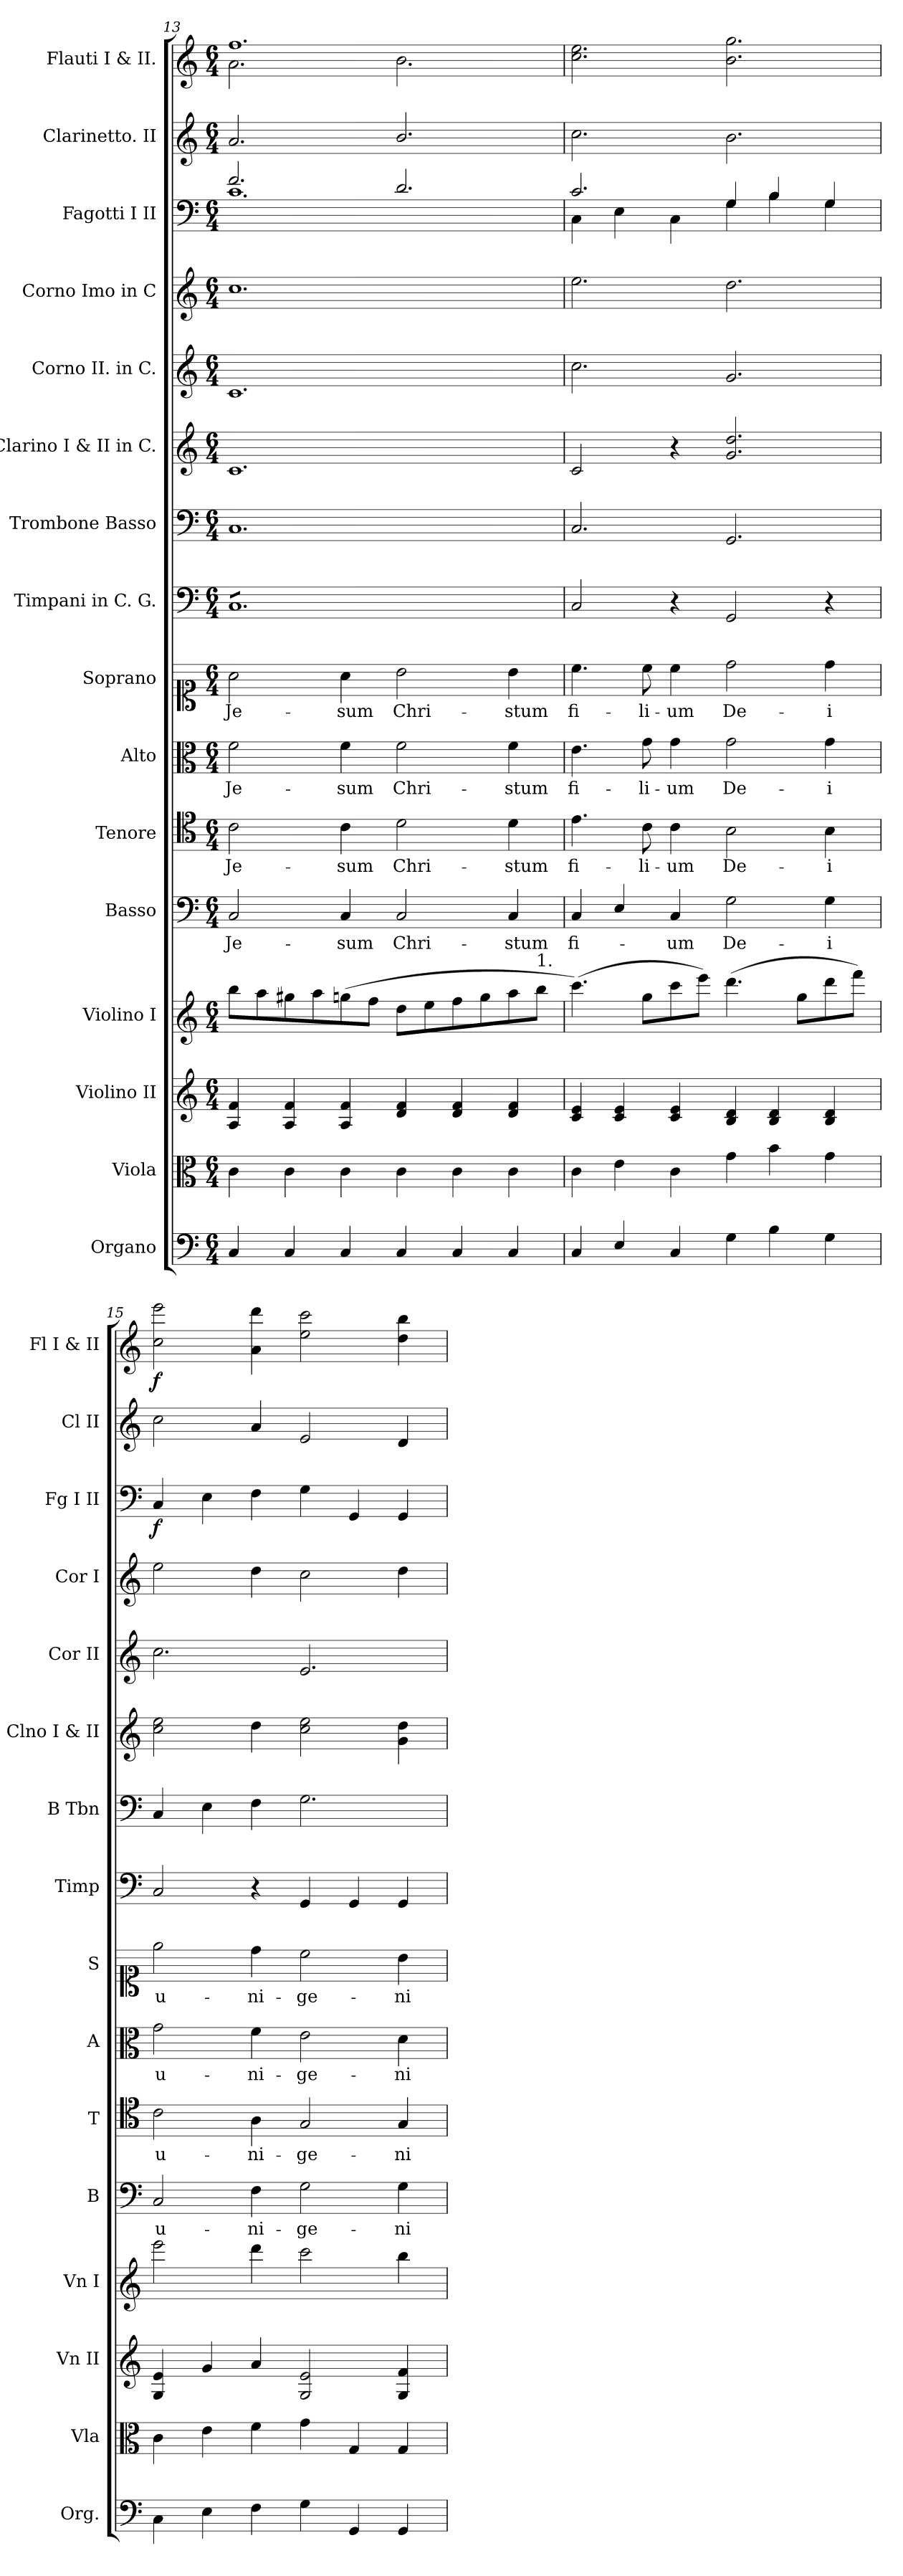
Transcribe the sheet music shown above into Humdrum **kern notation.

**kern	**kern	**kern	**kern	**kern	**text	**kern	**text	**kern	**text	**kern	**text	**kern	**kern	**kern	**kern	**kern	**kern	**dynam	**kern	**kern	**dynam
*part16	*part15	*part14	*part13	*part12	*part12	*part11	*part11	*part10	*part10	*part9	*part9	*part8	*part7	*part6	*part5	*part4	*part3	*part3	*part2	*part1	*part1
*staff16	*staff15	*staff14	*staff13	*staff12	*staff12	*staff11	*staff11	*staff10	*staff10	*staff9	*staff9	*staff8	*staff7	*staff6	*staff5	*staff4	*staff3	*staff3	*staff2	*staff1	*staff1
*I"Organo	*I"Viola	*I"Violino II	*I"Violino I	*I"Basso	*	*I"Tenore	*	*I"Alto	*	*I"Soprano	*	*I"Timpani in C. G.	*I"Trombone Basso	*I"Clarino I & II in C.	*I"Corno II. in C.	*I"Corno Imo in C	*I"Fagotti I II	*	*I"Clarinetto. II	*I"Flauti I & II.	*
*I'Org.	*I'Vla	*I'Vn II	*I'Vn I	*I'B	*	*I'T	*	*I'A	*	*I'S	*	*I'Timp	*I'B Tbn	*I'Clno I & II	*I'Cor II	*I'Cor I	*I'Fg I II	*	*I'Cl II	*I'Fl I & II	*
*clefF4	*clefC3	*clefG2	*clefG2	*clefF4	*	*clefC4	*	*clefC3	*	*clefC1	*	*clefF4	*clefF4	*clefG2	*clefG2	*clefG2	*clefF4	*	*clefG2	*clefG2	*
*k[]	*k[]	*k[]	*k[]	*k[]	*	*k[]	*	*k[]	*	*k[]	*	*k[]	*k[]	*k[]	*k[]	*k[]	*k[]	*	*k[]	*k[]	*
*C:	*C:	*C:	*C:	*C:	*	*C:	*	*C:	*	*C:	*	*C:	*C:	*C:	*C:	*C:	*C:	*	*C:	*C:	*
*M6/4	*M6/4	*M6/4	*M6/4	*M6/4	*	*M6/4	*	*M6/4	*	*M6/4	*	*M6/4	*M6/4	*M6/4	*M6/4	*M6/4	*M6/4	*	*M6/4	*M6/4	*
=13	=13	=13	=13	=13	=13	=13	=13	=13	=13	=13	=13	=13	=13	=13	=13	=13	=13	=13	=13	=13	=13
*	*	*	*	*	*	*	*	*	*	*	*	*	*	*	*	*	*^	*	*	*^	*
*	*	*	*	*	*	*	*	*	*	*	*	*tremolo	*	*	*	*	*	*	*	*	*	*	*
4C/	4c\	4A/ 4f/	8bb\L	2C/	Je-	2c\	Je-	2f\	Je-	2a\	Je-	8C/L	1.C/	1.c/	1.c/	1.cc\	2.f/	1.c\	.	2.a/	1.ff/	2.a\	.
.	.	.	8aa\	.	.	.	.	.	.	.	.	8C/	.	.	.	.	.	.	.	.	.	.	.
4C/	4c\	4A/ 4f/	8gg#X\	.	.	.	.	.	.	.	.	8C/	.	.	.	.	.	.	.	.	.	.	.
.	.	.	8aa\	.	.	.	.	.	.	.	.	8C/	.	.	.	.	.	.	.	.	.	.	.
4C/	4c\	4A/ 4f/	(>8ggn\	4C/	-sum	4c\	-sum	4f\	-sum	4a\	-sum	8C/	.	.	.	.	.	.	.	.	.	.	.
.	.	.	8ff\J	.	.	.	.	.	.	.	.	8C/	.	.	.	.	.	.	.	.	.	.	.
4C/	4c\	4d/ 4f/	8dd\L	2C/	Chri-	2d\	Chri-	2f\	Chri-	2b\	Chri-	8C/	.	.	.	.	2.d/	.	.	2.b/	.	2.b\	.
.	.	.	8ee\	.	.	.	.	.	.	.	.	8C/	.	.	.	.	.	.	.	.	.	.	.
4C/	4c\	4d/ 4f/	8ff\	.	.	.	.	.	.	.	.	8C/	.	.	.	.	.	.	.	.	.	.	.
.	.	.	8gg\	.	.	.	.	.	.	.	.	8C/	.	.	.	.	.	.	.	.	.	.	.
4C/	4c\	4d/ 4f/	8aa\	4C/	-stum	4d\	-stum	4f\	-stum	4b\	-stum	8C/	.	.	.	.	.	.	.	.	.	.	.
!	!	!	!LO:TX:a:t=1.	!	!	!	!	!	!	!	!	!	!	!	!	!	!	!	!	!	!	!	!
.	.	.	8bb\J	.	.	.	.	.	.	.	.	8C/J	.	.	.	.	.	.	.	.	.	.	.
*	*	*	*	*	*	*	*	*	*	*	*	*Xtremolo	*	*	*	*	*	*	*	*	*	*	*
*	*	*	*	*	*	*	*	*	*	*	*	*	*	*	*	*	*	*	*	*	*v	*v	*
=14	=14	=14	=14	=14	=14	=14	=14	=14	=14	=14	=14	=14	=14	=14	=14	=14	=14	=14	=14	=14	=14	=14
4C/	4c\	4c/ 4e/	(>4.ccc\)	4C/	fi-	4.e\	fi-	4.e\	fi-	4.cc\	fi-	2C/	2.C/	2c/	2.cc\	2.ee\	2.c/	4C\	.	2.cc\	2.cc\ 2.ee\	.
4E/	4e\	4c/ 4e/	.	4E/	.	.	.	.	.	.	.	.	.	.	.	.	.	4E\	.	.	.	.
.	.	.	8gg\L	.	.	8c\	-li-	8g\	-li-	8cc\	-li-	.	.	.	.	.	.	.	.	.	.	.
4C/	4c\	4c/ 4e/	8ccc\	4C/	-um	4c\	-um	4g\	-um	4cc\	-um	4r	.	4r	.	.	.	4C\	.	.	.	.
.	.	.	8eee\J)	.	.	.	.	.	.	.	.	.	.	.	.	.	.	.	.	.	.	.
4G\	4g\	4B/ 4d/	(>4.ddd\	2G\	De-	2B\	De-	2g\	De-	2dd\	De-	2GG/	2.GG/	2.g/ 2.dd/	2.g/	2.dd\	4G/	4G\	.	2.b\	2.b\ 2.gg\	.
4B\	4b\	4B/ 4d/	.	.	.	.	.	.	.	.	.	.	.	.	.	.	4B/	4B\	.	.	.	.
.	.	.	8gg\L	.	.	.	.	.	.	.	.	.	.	.	.	.	.	.	.	.	.	.
4G\	4g\	4B/ 4d/	8ddd\	4G\	-i	4B\	-i	4g\	-i	4dd\	-i	4r	.	.	.	.	4G/	4G\	.	.	.	.
.	.	.	8fff\J)	.	.	.	.	.	.	.	.	.	.	.	.	.	.	.	.	.	.	.
*	*	*	*	*	*	*	*	*	*	*	*	*	*	*	*	*	*v	*v	*	*	*	*
=15	=15	=15	=15	=15	=15	=15	=15	=15	=15	=15	=15	=15	=15	=15	=15	=15	=15	=15	=15	=15	=15
4C\	4c\	4G/ 4e/	2eee\	2C/	u-	2c\	u-	2g\	u-	2ee\	u-	2C/	4C/	2cc\ 2ee\	2.cc\	2ee\	4C/	f	2cc\	2cc\ 2eee\	f
4E\	4e\	4g/	.	.	.	.	.	.	.	.	.	.	4E\	.	.	.	4E\	.	.	.	.
4F\	4f\	4a/	4ddd\	4F\	-ni-	4A\	-ni-	4f\	-ni-	4dd\	-ni-	4r	4F\	4dd\	.	4dd\	4F\	.	4a/	4a\ 4ddd\	.
4G\	4g\	2G/ 2e/	2ccc\	2G\	-ge-	2G/	-ge-	2e\	-ge-	2cc\	-ge-	4GG/	2.G\	2cc\ 2ee\	2.e/	2cc\	4G\	.	2e/	2ee\ 2ccc\	.
4GG/	4G/	.	.	.	.	.	.	.	.	.	.	4GG/	.	.	.	.	4GG/	.	.	.	.
4GG/	4G/	4G/ 4f/	4bb\	4G\	-ni-	4G/	-ni-	4d\	-ni-	4b\	-ni-	4GG/	.	4g\ 4dd\	.	4dd\	4GG/	.	4d/	4dd\ 4bb\	.
=	=	=	=	=	=	=	=	=	=	=	=	=	=	=	=	=	=	=	=	=	=
*-	*-	*-	*-	*-	*-	*-	*-	*-	*-	*-	*-	*-	*-	*-	*-	*-	*-	*-	*-	*-	*-
